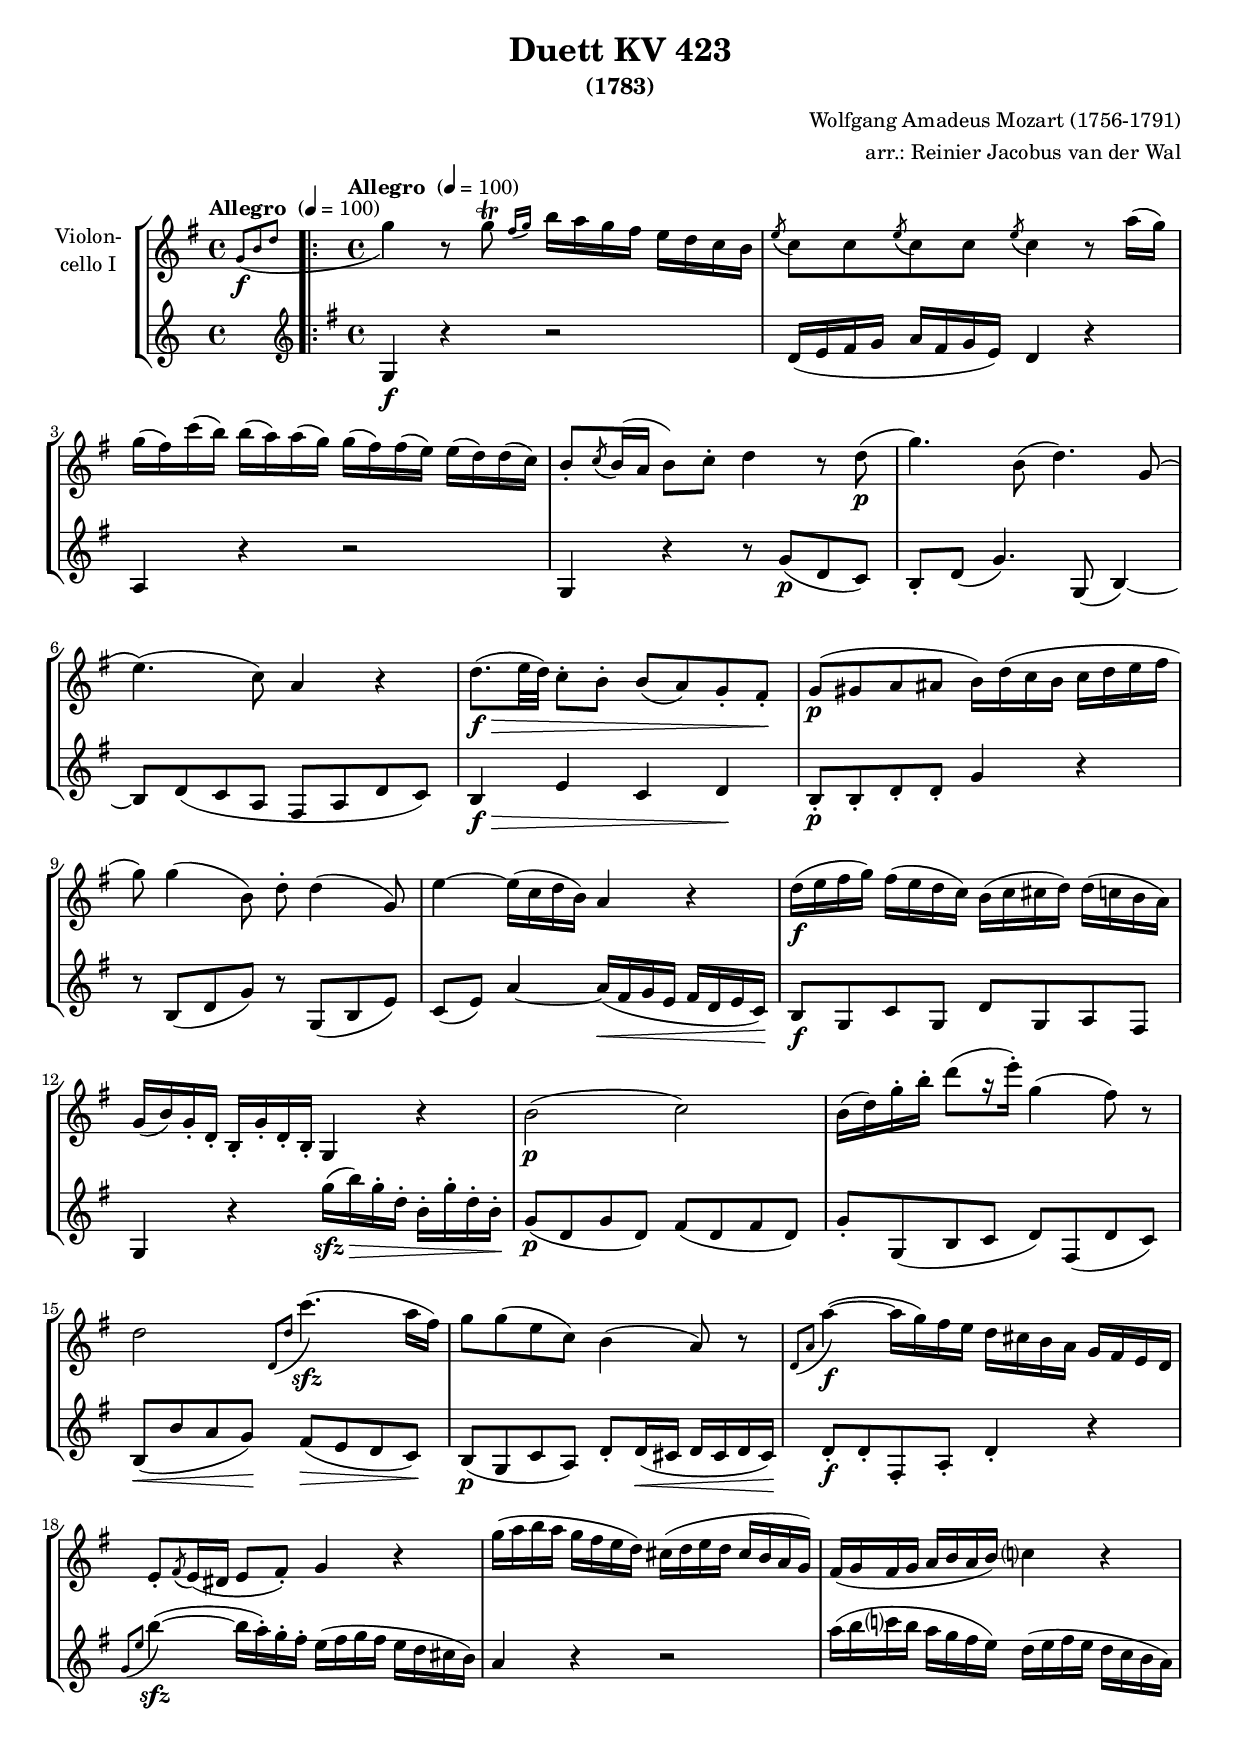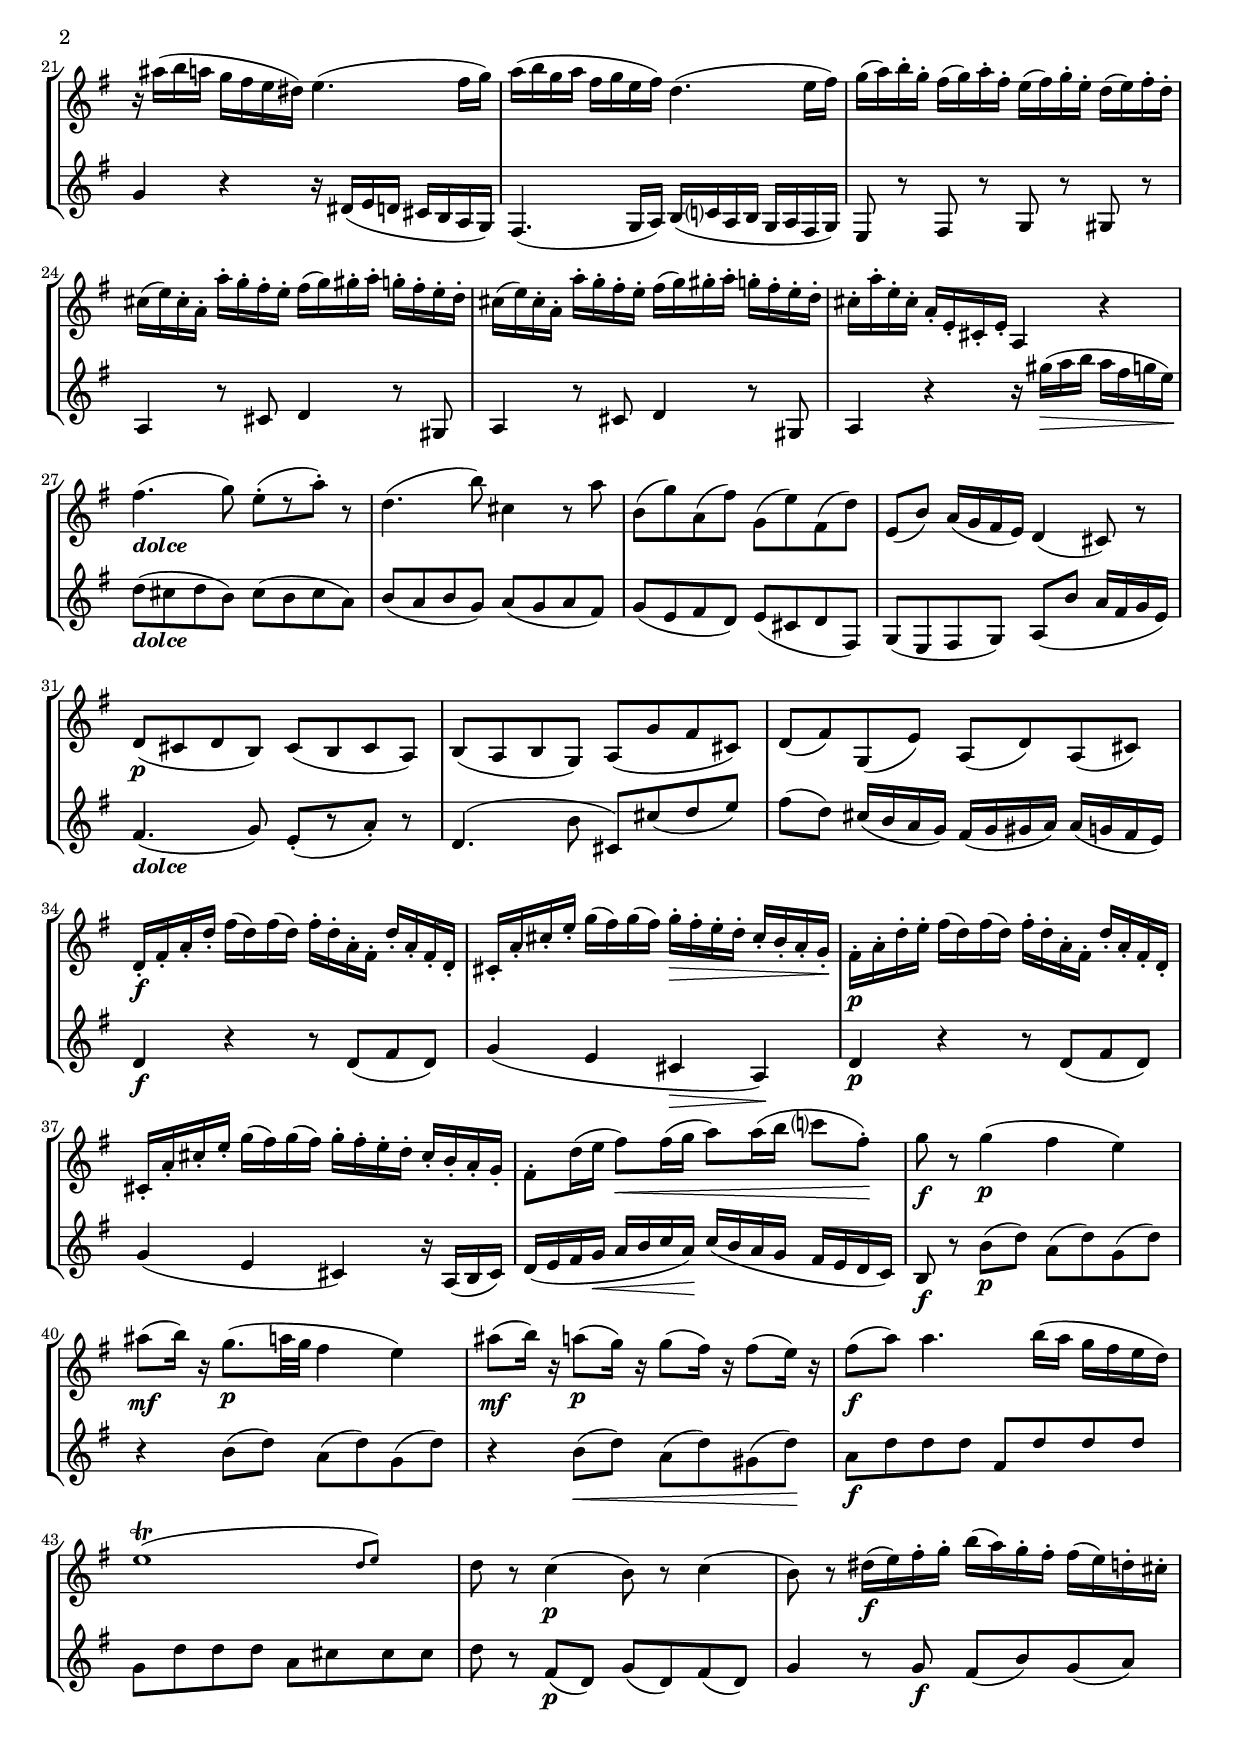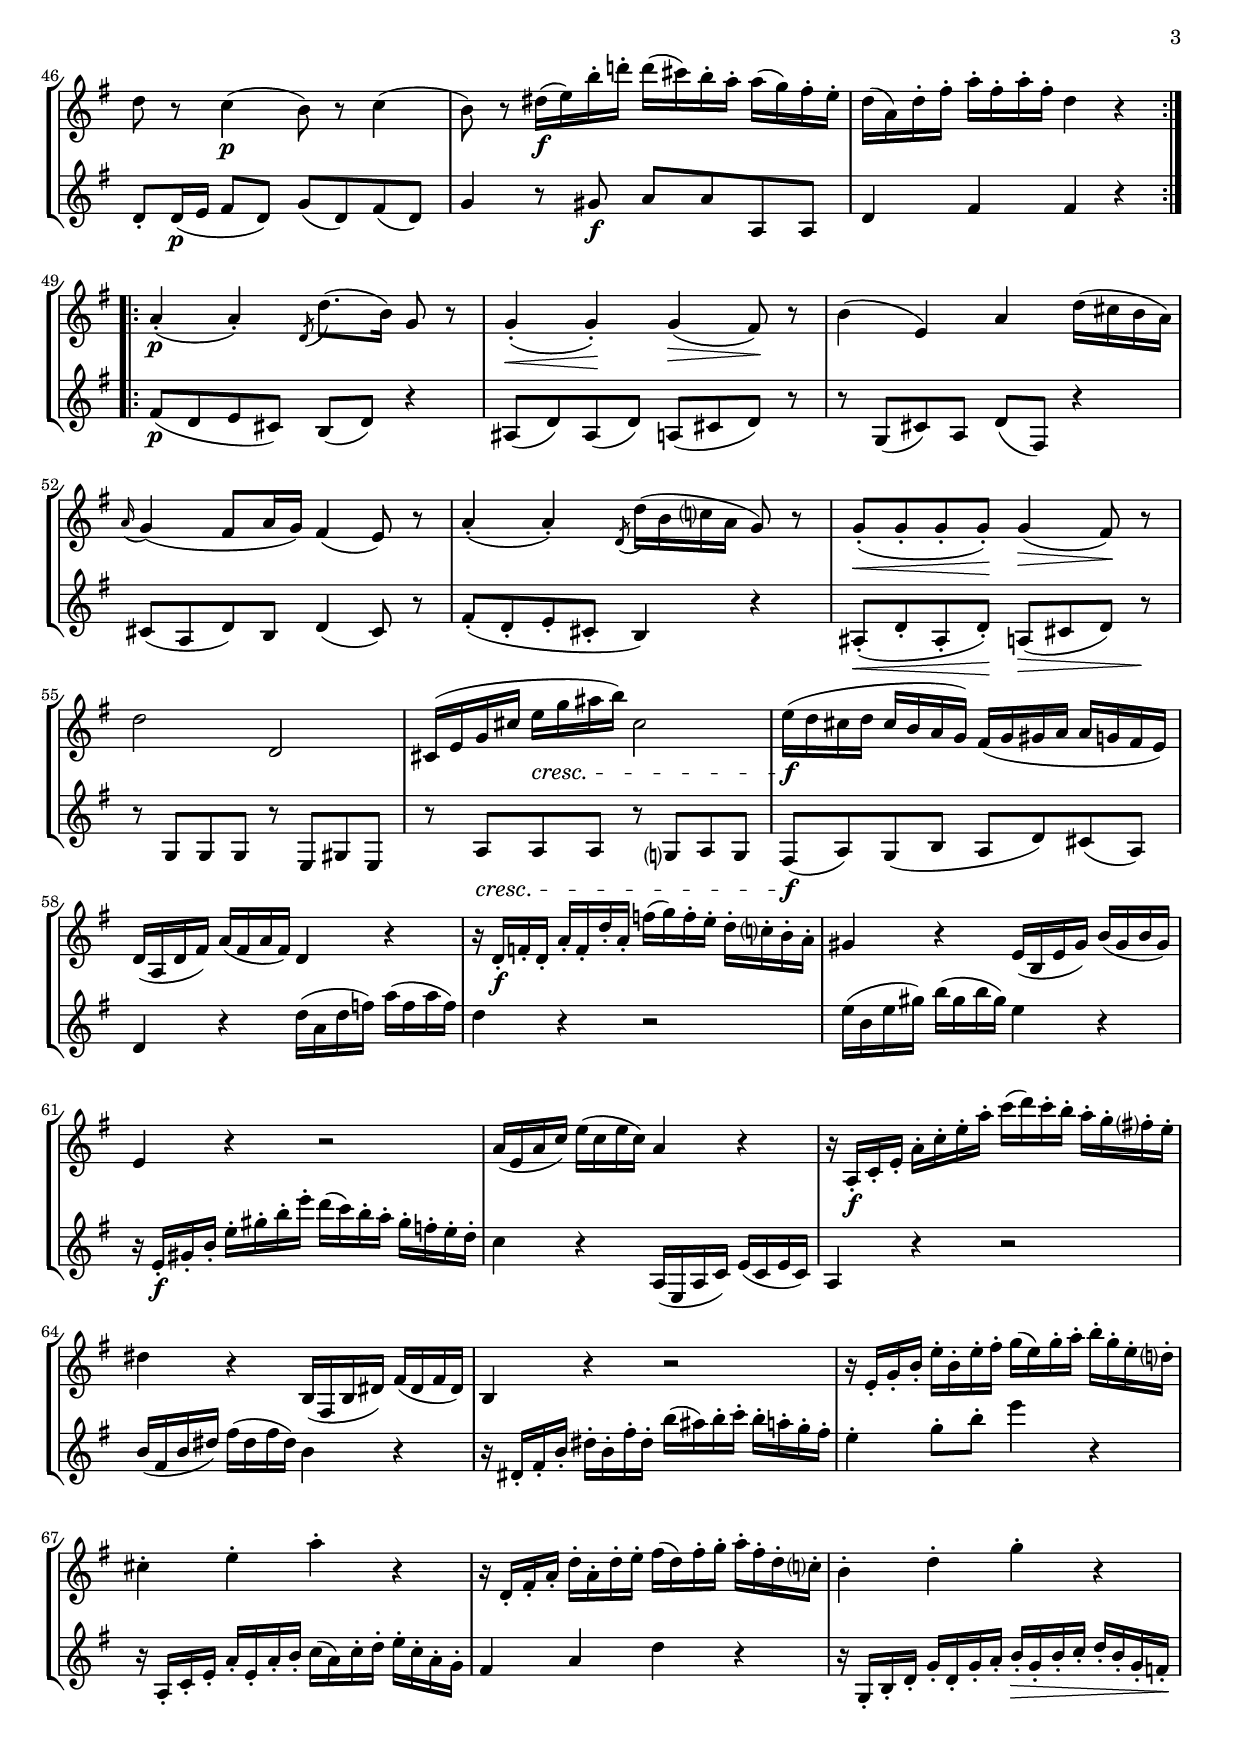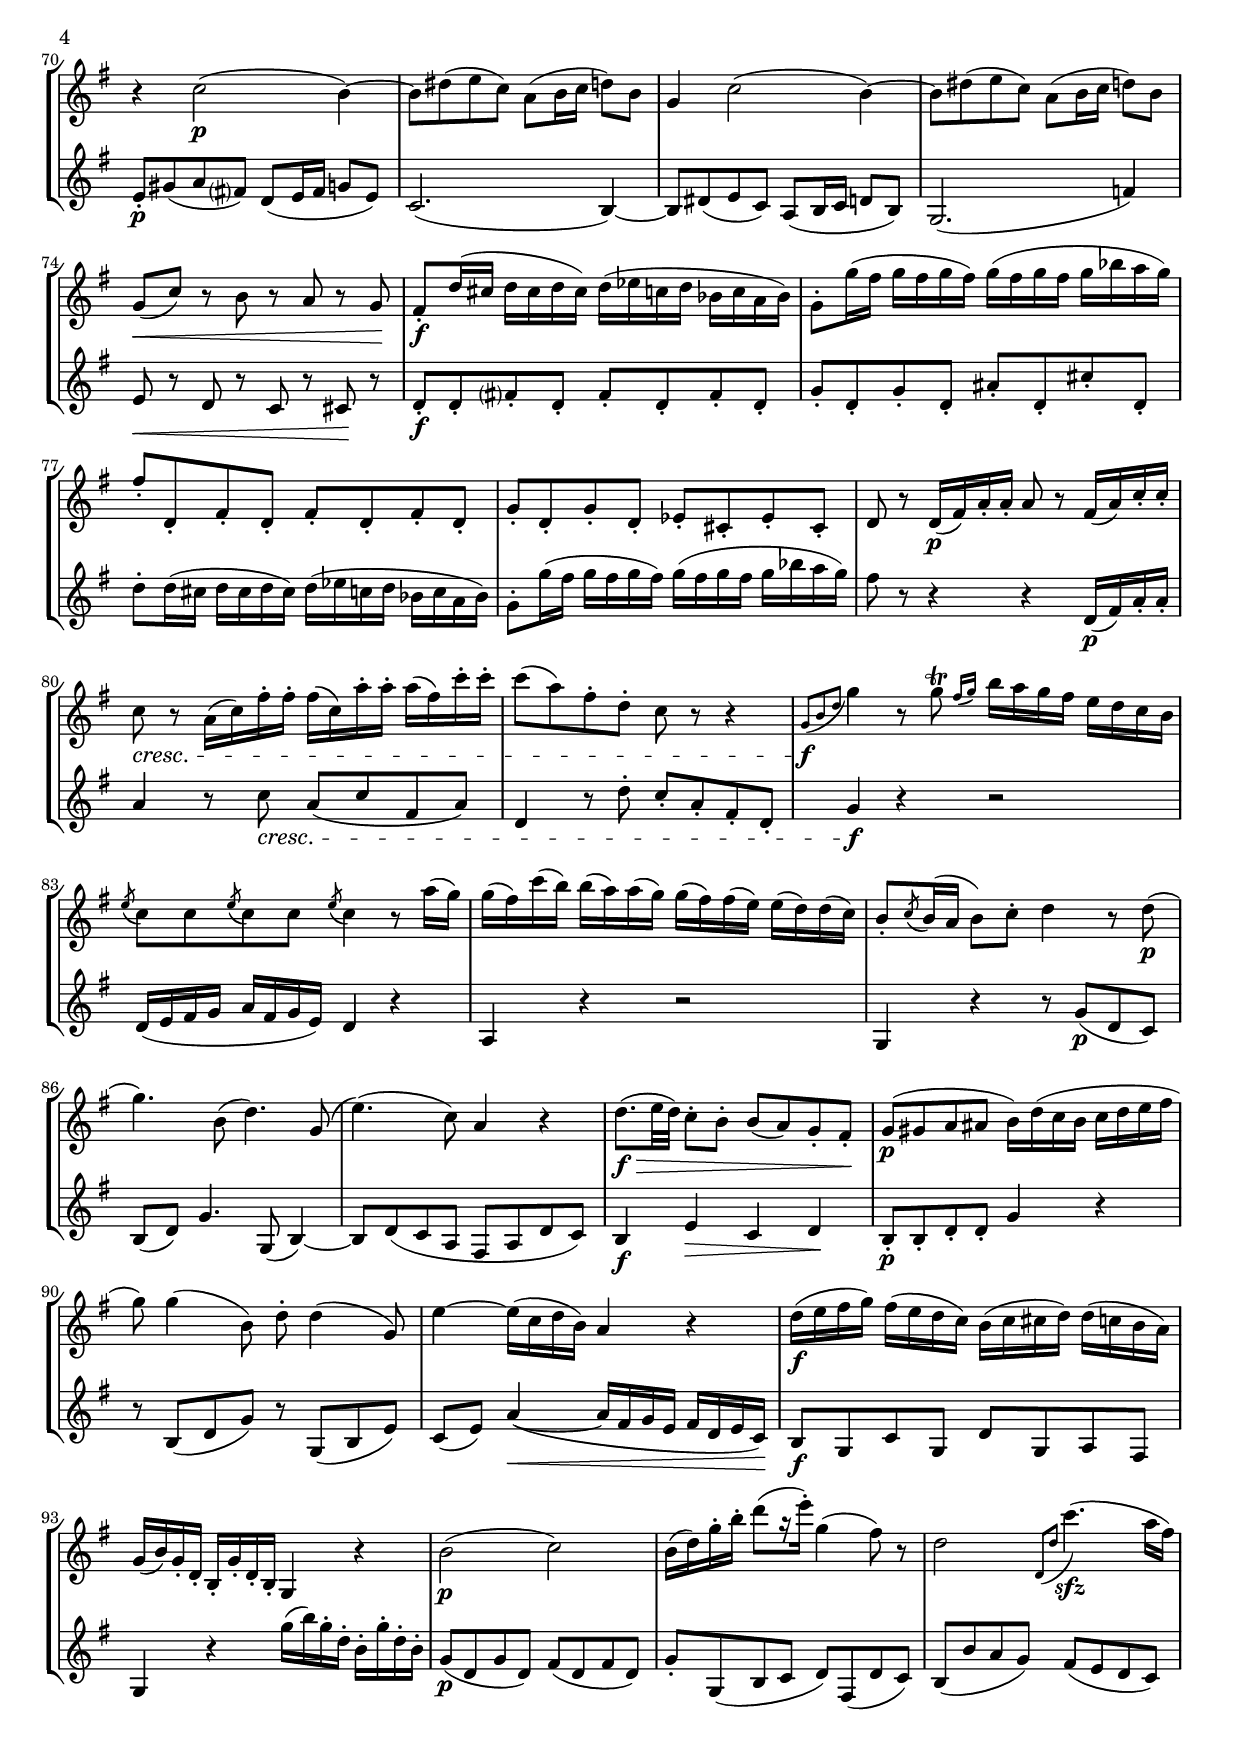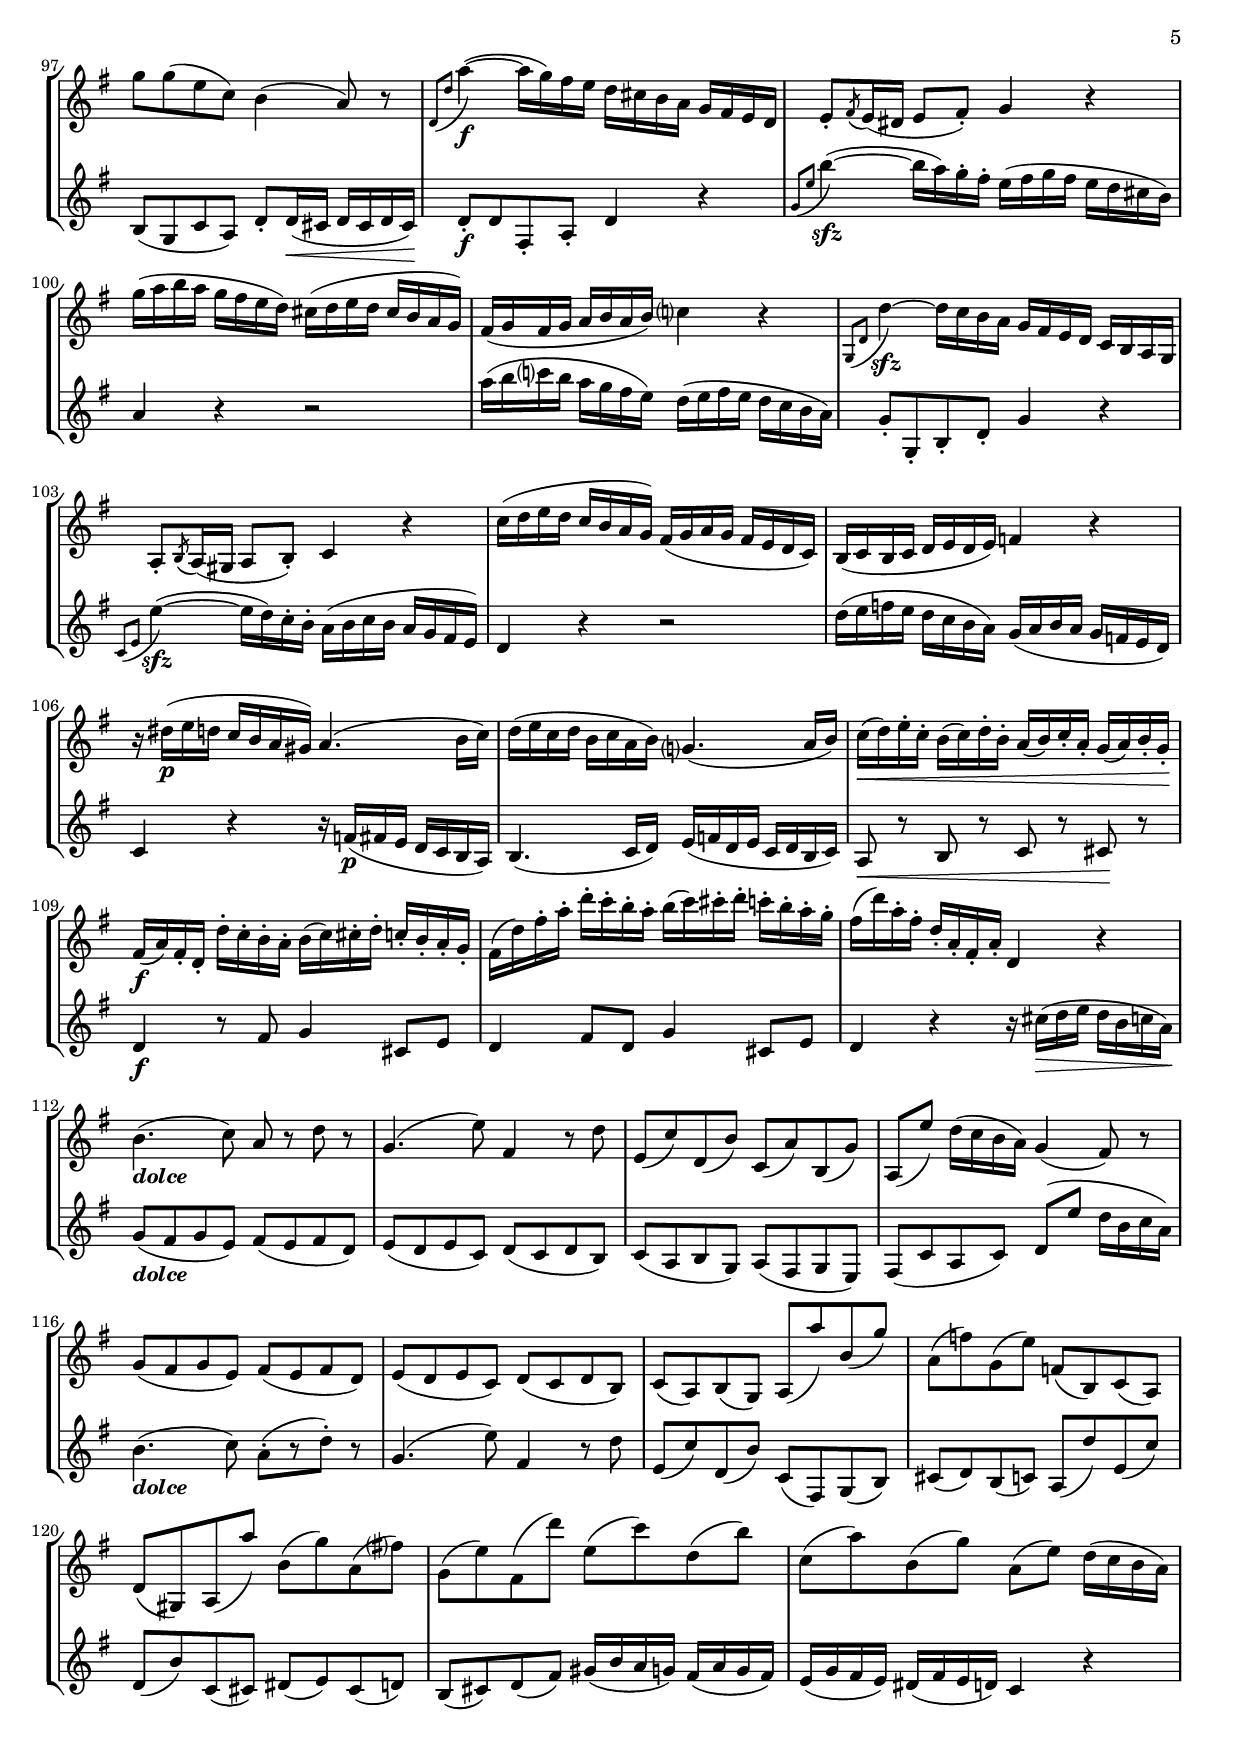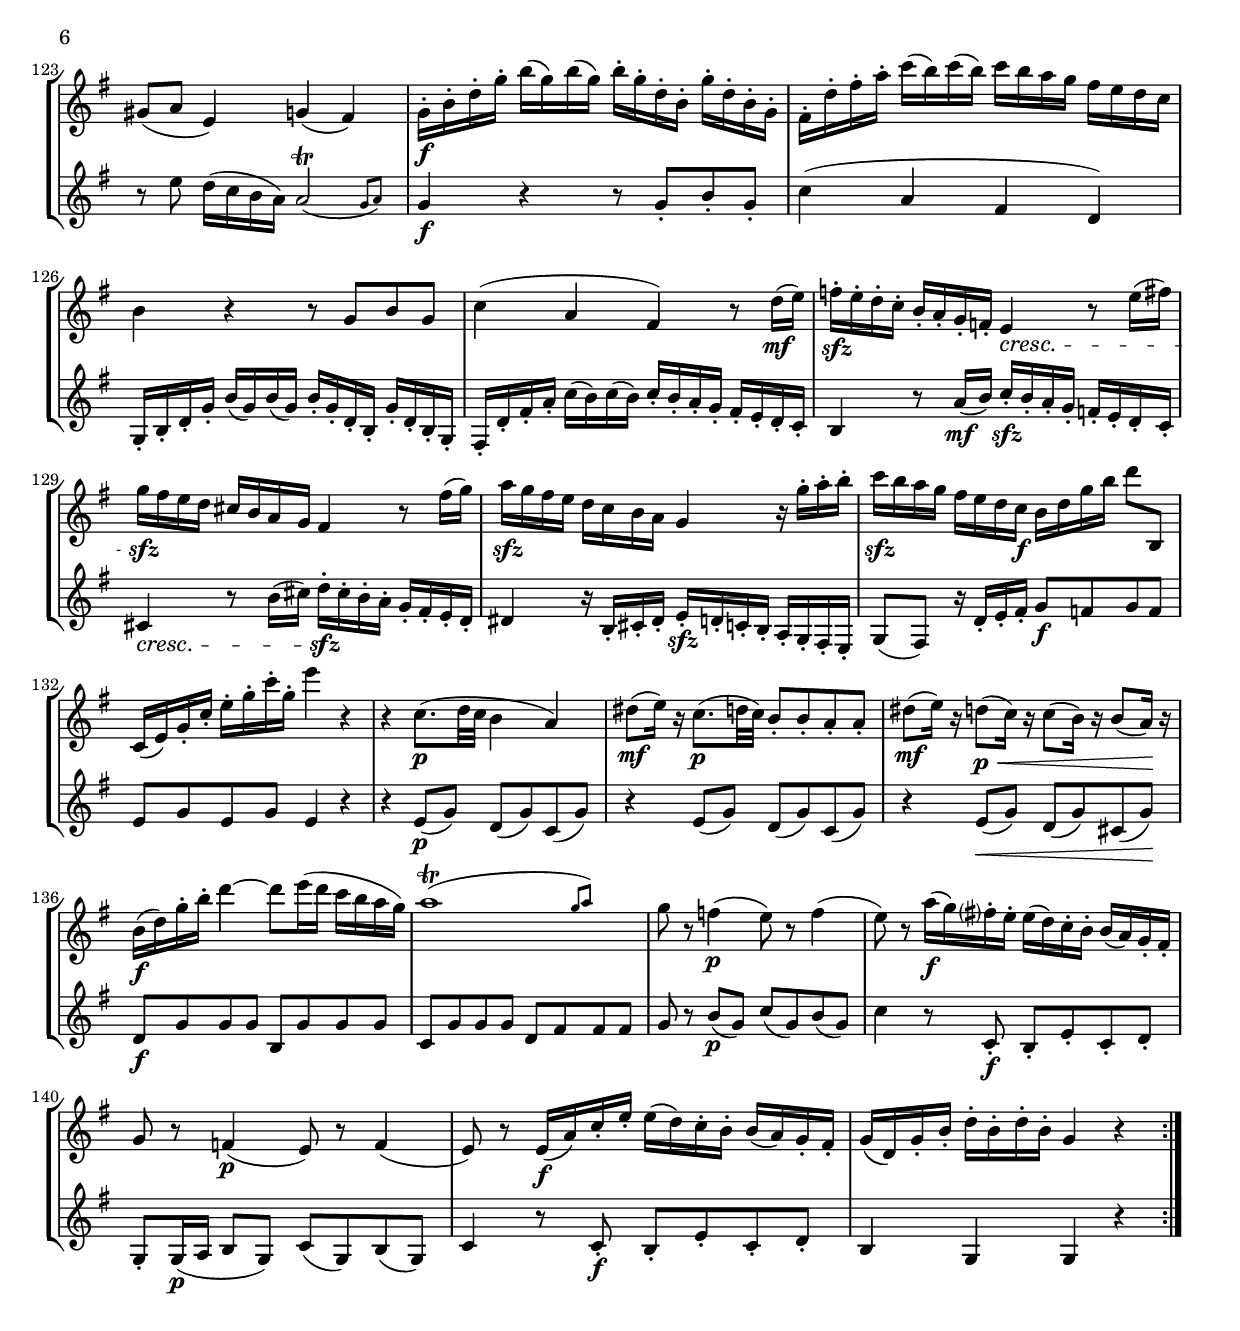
\version "2.14.2"
\include "deutsch.ly"

#(set-global-staff-size 18)

\header {
  title = "Duett KV 423"
  subtitle = "(1783)"
  composer = "Wolfgang Amadeus Mozart (1756-1791)"
  arranger = "arr.: Reinier Jacobus van der Wal"
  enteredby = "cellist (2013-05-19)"
}

voiceconsts = {
  \key g \major
  \time 4/4
%  \clef "bass"
  \clef "treble"
  %\numericTimeSignature
  \compressFullBarRests
  \set tupletSpannerDuration = #(ly:make-moment 1 4)
  \tempo "Allegro " 4=100
}

%minstr = "harpsichord"
mihi = "clarinet"
%minstr = "accordion"
milo = "bassoon"

dolc = \markup \bold \italic "dolce"

va = \relative c'' {
  \voiceconsts

  \repeat volta 2 {
    \tag #'midi {}
    \tag #'print { \appoggiatura { g8[\f h d] } }
    g4 r8 \afterGrace g\trill { fis16[( g)] } h a g fis e d c h
    \acciaccatura e8 c c \acciaccatura e c c  \acciaccatura e c4 r8 a'16( g)
    g( fis) c'( h) h( a) a( g) g( fis) fis( e) e( d) d( c)

    h8-. \acciaccatura c h16( a h8) c-. d4 r8 d(\p
    g4.) h,8( d4.) g,8(
    e'4.)( c8) a4 r

    d8.(\f\> e32 d) c8-. h-. h( a) g-. fis-.\!
    g(\p gis a ais h16) d( c h c d e fis
    g8) g4( h,8) d-. d4( g,8)

    e'4~ e16( c d h) a4 r
    d16(\f e fis g) fis( e d c) h( c cis d) d( c h a)
    g( h) g-. d-. h-. g'-. d-. h-. g4 r

    h'2(\p c)
    h16( d) g-. h-. d8[( r16 e)]-. g,4( fis8) r
    d2 \appoggiatura { d,8[ d'] } c'4.(\sfz a16 fis)

    g8 g( e c) h4( a8) r
    \appoggiatura { d,[ a'] } a'4(~\f a16 g) fis e d cis h a g fis e d
    e8-. \acciaccatura fis e16( dis e8 fis)-. g4 r

    g'16( a h a g fis e d) cis( d e d cis h a g)
    fis( g fis g a h a h) c?4 r
    r16 ais'( h a g fis e dis) e4.( fis16 g)

    a( h g a fis g e fis) d4.( e16 fis)
    g( a)  h-. g-. fis( g) a-. fis-. e( fis) g-. e-. d( e) fis-. d-.
    cis( e) cis-. a-. a'-. g-. fis-. e-. fis( g) gis-. a-. g-. fis-. e-. d-.

    cis( e) cis-. a-. a'-. g-. fis-. e-. fis( g) gis-. a-. g-. fis-. e-. d-.
    cis-. a'-. e-. cis-. a-. e-. cis-. e-. a,4 r
    fis''4.(_\dolc g8) e[(-. r a)]-. r
    d,4.( h'8) cis,4 r8 a'
    h,( g') a,( fis') g,( e') fis,( d')
    e,( h') a16( g fis e) d4( cis8) r

    d(\p cis d h) cis( h cis a)
    h( a h g) a( g' fis cis)
    d( fis) g,( e') a,( d) a( cis)

    d16-.\f fis-. a-. d-. fis( d) fis( d) fis-. d-. a-. fis-. d'-. a-. fis-. d-.
    cis-. a'-. cis-. e-. g( fis) g( fis) g-.\> fis-. e-. d-. cis-. h-. a-. g-.\!
    fis-.\p a-. d-. e-. fis( d) fis( d) fis-. d-. a-. fis-. d'-. a-. fis-. d-.

    cis-. a'-. cis-. e-. g( fis) g( fis) g-. fis-. e-. d-. cis-. h-. a-. g-.
    fis8-. d'16( e fis8)\< fis16( g a8) a16( h c?8 fis,)-.\!
    g\f r g4(\p fis e)

    ais8(\mf h16) r g8.(\p a32 g fis4 e)
    ais8(\mf h16) r a8(\p g16) r g8( fis16) r fis8( e16) r
    fis8(\f a) a4. h16( a g fis e d)

    \afterGrace e1(\trill { d8[ e]) }
    d r c4(\p h8) r c4(
    h8) r dis16(\f e) fis-. g-. h( a) g-. fis-. fis( e) d-. cis-.

    d8 r c4(\p h8) r c4(
    h8) r dis16(\f e) h'-. d!-. d( cis) h-. a-. a( g) fis-. e-.
    d( a) d-. fis-. a-. fis-. a-. fis-. d4 r    
  }
  \repeat volta 2 {
    a(-.\p a)-. \acciaccatura d,8 d'8.( h16) g8 r
    g4(-.\< g)-.\! g(\> fis8)\! r
    h4( e,) a d16( cis h a)

    \appoggiatura a g4( fis8 a16 g) fis4( e8) r
    a4(-. a)-. \acciaccatura d,8 d'16( h c? a g8) r
    g(-.\< g-. g-. g)-.\! g4(\> fis8)\! r

    d'2 d,
    cis16( e g cis e\cresc g ais h) cis,2
    e16(\f d cis d cis h a g) fis( g gis a a g fis e)

    d( a d fis) a( fis a fis) d4 r
    r16 d-.\f f-. d-. a'-. f-. d'-. a-. f'( g) f-. e-. d-. c?-. h-. a-.
    gis4 r e16( h e gis) h( gis h gis)

    e4 r r2
    a16( e a c) e( c e c) a4 r
    r16 a,-.\f c-. e-. a-. c-. e-. a-. c( d) c-. h-. a-. g-. fis?-. e-.

    dis4 r h,16( fis h dis) fis( dis fis dis)
    h4 r r2
    r16 e-. g-. h-. e-. h-. e-. fis-. g( e) g-. a-. h-. g-. e-. d?-.

    cis4-. e-. a-. r
    r16 d,,-. fis-. a-. d-. a-. d-. e-. fis( d) fis-. g-. a-. fis-. d-. c?-.
    h4-. d-. g-. r

    r c,2(\p h4)~
    h8 dis( e c) a( h16 c d8) h
    g4 c2( h4)~

    h8 dis( e c) a( h16 c d8) h
    g(\< c) r h r a r g\!
    fis-.\f d'16( cis d cis d cis) d( es c d b c a b)

    g8-. g'16( fis g fis g fis) g( fis g fis g b a g)
    fis8-. d,-. fis-. d-. fis-. d-. fis-. d-.
    g-. d-. g-. d-. es-. cis-. es-. cis-.

    d r d16(\p fis) a-. a-. a8 r fis16( a) c-. c-.
    c8\cresc r a16( c) fis-. fis-. fis( c) a'-. a-. a( fis) c'-. c-.
    c8( a) fis-. d-. c r r4

    \appoggiatura { g8[\f h d] } g4 r8 \afterGrace g\trill { fis16[( g)] } h a g fis e d c h
    \acciaccatura e8 c c \acciaccatura e c c  \acciaccatura e c4 r8 a'16( g)
    g( fis) c'( h) h( a) a( g) g( fis) fis( e) e( d) d( c)

    h8-. \acciaccatura c h16( a h8) c-. d4 r8 d(\p
    g4.) h,8( d4.) g,8(
    e'4.)( c8) a4 r

    d8.(\f\> e32 d) c8-. h-. h( a) g-. fis-.\!
    g(\p gis a ais h16) d( c h c d e fis
    g8) g4( h,8) d-. d4( g,8)

    e'4~ e16( c d h) a4 r
    d16(\f e fis g) fis( e d c) h( c cis d) d( c h a)
    g( h) g-. d-. h-. g'-. d-. h-. g4 r

    h'2(\p c)
    h16( d) g-. h-. d8[( r16 e)]-. g,4( fis8) r
    d2 \appoggiatura { d,8[ d'] } c'4.(\sfz a16 fis)

    g8 g( e c) h4( a8) r
    \appoggiatura { d,[ d'] } a'4(~\f a16 g) fis e d cis h a g fis e d
    e8-. \acciaccatura fis e16( dis e8 fis)-. g4 r

    g'16( a h a g fis e d) cis( d e d cis h a g)
    fis( g fis g a h a h) c?4 r
    \appoggiatura { g,8[ d'] } d'4~\sfz d16 c h a g fis e d c h a g

    a8-. \acciaccatura h a16( gis a8 h)-. c4 r
    c'16( d e d c h a g) fis( g a g fis e d c)
    h( c h c d e d e) f4 r

    r16 dis'(\p e d c h a gis) a4.( h16 c)
    d( e c d h c a h) g?4.( a16 h)
    c(\< d) e-. c-. h( c) d-. h-. a( h) c-. a-. g( a) h-. g-.\!

    fis(\f a) fis-. d-. d'-. c-. h-. a-. h( c) cis-. d-. c-. h-. a-. g-.
    fis( d') fis-. a-. d-. c-. h-. a-. h( c) cis-. d-. c-. h-. a-. g-.
    fis( d') a-. fis-. d-. a-. fis-. a-. d,4 r

    h'4.(_\dolc c8) a r d r
    g,4.( e'8) fis,4 r8 d'
    e,( c') d,( h') c,( a') h,( g')

    a,( e'') d16( c h a) g4( fis8) r
    g( fis g e) fis( e fis d)
    e( d e c) d( c d h)

    c( a) h( g) a( a'') h,( g')
    a,( f') g,( e') f,( h,) c( a)
    d( gis,) a( a'') h,( g') a,( fis'?)
    g,( e') fis,( d'') e,( c') d,( h')

    c,( a') h,( g') a,( e') d16( c h a)
    gis8( a e4) g( fis)
    g16-.\f h-. d-. g-. h( g) h( g) h-. g-. d-. h-. g'-. d-. h-. g-.

    fis-. d'-. fis-. a-. c( h) c( h) c h a g fis e d c
    h4 r r8 g h g
    c4( a fis) r8 d'16(\mf e)

    f-.\sfz e-. d-. c-. h-. a-. g-. f-. e4\cresc r8 e'16( fis)
    g\sfz fis e d cis h a g fis4 r8 fis'16( g)
    a\sfz g fis e d c h a g4 r16 g'-. a-. h-.

    c\sfz h a g fis e d c\f h d g h d8 h,,
    c16( e) g-. c-. e-. g-. c-. g-. e'4 r
    r c,8.(\p d32 c h4 a)

    dis8(\mf e16) r c8.(\p d32 c) h8-. h-. a-. a-.
    dis(\mf e16) r d8(\p\< c16) r c8( h16) r h8( a16)\! r
    h(\f d) g-. h-. d4~ d8 e16( d c h a g)

    \afterGrace a1(\trill { g8[ a]) }
    g r f4(\p e8) r f4(
    e8) r a16(\f g) fis?-. e-. e( d) c-. h-. h( a) g-. fis-.

    g8 r f4(\p e8) r f4(
    e8) r e16(\f a) c-. e-. e( d) c-. h-. h( a) g-. fis-.
    g( d) g-. h-. d-. h-. d-. h-. g4 r
  }
}

vb = \relative c' {
  \voiceconsts

  \repeat volta 2 {
    g4\f r r2
    d'16( e fis g a fis g e) d4 r
    a r r2
    g4 r r8 g'(\p d c)

    h-. d( g4.) g,8( h4)~
    h8 d( c a fis a d c)
    h4\f\> e c d\!
    h8-.\p h-. d-. d-. g4 r

    r8 h,( d g) r g,( h e)
    c( e) a4~ a16(\< fis g e fis d e c)\!
    h8\f g c g d' g, a fis
    g4 r g''16(\sfz h)\> g-. d-. h-. g'-. d-. h-.\!

    g8(\p d g d) fis( d fis d)
    g-. g,( h c d) fis,( d' c)
    h(\< h' a g)\! fis(\> e d c)\!
    h(\p g c a) d-. d16(\< cis d cis d cis)\!

    d8-.\f d-. fis,-. a-. d4-. r
    \appoggiatura { g8[ e'] } h'4(~\sfz h16 a)-. g-. fis-. e( fis g fis e d cis h)
    a4 r r2
    a'16( h c? h a g fis e) d( e fis e d c h a)

    g4 r r16 dis( e d cis h a g)
    fis4.( g16 a) h( c? a h g a fis g)
    e8 r fis r g r gis r
    a4 r8 cis d4 r8 gis,

    a4 r8 cis d4 r8 gis,
    a4 r r16 gis''(\> a h a fis g e)\!
    d8(_\dolc cis d h) cis( h cis a)
    h( a h g) a( g a fis)

    g( e fis d) e( cis d fis,)
    g( e fis g) a( h' a16 fis g e)
    fis4.(_\dolc g8) e[(-. r a)]-. r
    d,4.( h'8 cis,) cis'( d e)

    fis( d) cis16( h a g) fis( g gis a) a( g fis e)
    d4\f r r8 d( fis d)
    g4( e cis\> a)\!
    d\p r r8 d( fis d)

    g4( e cis) r16 a( h cis)
    d( e fis g\< a h c a)\! c( h a g fis e d c)
    h8\f r h'(\p d) a( d) g,( d')
    r4 h8( d) a( d) g,( d')

    r4 h8(\< d) a( d) gis,( d')\!
    a\f d d d fis, d' d d
    g, d' d d a cis cis cis
    d r fis,(\p d) g( d) fis( d)

    g4 r8 g\f fis( h) g( a)
    d,-. d16(\p e fis8 d) g( d) fis( d)
    g4 r8 gis\f a a a, a
    d4 fis fis r
  }
  \repeat volta 2 {
    fis8(\p d e cis) h( d) r4
    ais8( d) ais( d) a( cis d) r
    r g,( cis) a d( fis,) r4
    cis'8( a d) h d4( cis8) r

    fis(-. d-. e-. cis-. h4) r
    ais8(-.\< d-. ais-. d)-.\! a(\> cis d) r\!
    r g, g g r e gis e
    r a\cresc a a r g? a g

    fis(\f a) g( h a d) cis( a)
    d4 r d'16( a d f) a( f a f)
    d4 r r2
    e16( h e gis) h( gis h gis) e4 r

    r16 e,-.\f gis-. h-. e-. gis-. h-. e-. d( c) h-. a-. gis-. f-. e-. d-.
    c4 r a,16( e a c) e( c e c)
    a4 r r2
    h'16( fis h dis) fis( dis fis dis) h4 r

    r16 dis,-. fis-. h-. dis-. h-. fis'-. dis-. h'( ais) h-. c-. h-. a-. g-. fis-.
    e4-. g8-. h-. e4 r
    r16 a,,,-. c-. e-. a-. e-. a-. h-. c( a) c-. d-. e-. c-. a-. g-.
    fis4 a d r

    r16 g,,-. h-. d-. g-. d-. g-. a-. h-.\> g-. h-. c-. d-. h-. g-. f-.\!
    e8-.\p gis( a fis?) d( e16 fis g8 e)
    c2.( h4)~
    h8 dis( e c) a( h16 c d8 h)

    g2.( f'4)
    e8\< r d r c r cis\! r
    d-.\f d-. fis?-. d-. fis-. d-. fis-. d-.
    g-. d-. g-. d-. ais'-. d,-. cis'-. d,-.

    d'-. d16( cis d cis d cis) d( es c d b c a b)
    g8-. g'16( fis g fis g fis) g( fis g fis g b a g)
    fis8 r r4 r d,16(\p fis) a-. a-.

    a4 r8 c\cresc a( c fis, a)
    d,4 r8 d'-. c-. a-. fis-. d-.
    g4\f r r2
    d16( e fis g a fis g e) d4 r

    a r r2
    g4 r r8 g'(\p d c)
    h( d) g4. g,8( h4)~
    h8 d( c a fis a d c)
    h4\f e\> c d\!

    h8-.\p h-. d-. d-. g4 r
    r8 h,( d g) r g,( h e)
    c( e) a4(~\< a16 fis g e fis d e c)\!
    h8\f g c g d' g, a fis

    g4 r g''16( h) g-. d-. h-. g'-. d-. h-.
    g8(\p d g d) fis( d fis d)
    g-. g,( h c d) fis,( d' c)
    h( h' a g) fis( e d c)

    h( g c a) d-. d16(\< cis d cis d cis)\!
    d8-.\f d fis,-. a-. d4 r
    \appoggiatura { g8[ e'] } h'4(~\sfz h16 a) g-. fis-. e( fis g fis e d cis h)
    a4 r r2

    a'16( h c? h a g fis e) d( e fis e d c h a)
    g8-. g,-. h-. d-. g4 r
    \appoggiatura { c,8[ e] } e'4(~\sfz e16 d) c-. h-. a( h c h a g fis e)
    d4 r r2

    d'16( e f e d c h a) g( a h a g f e d)
    c4 r r16 f(\p fis e d c h a)
    h4.( c16 d) e( f d e c d h c)
    a8_\< r h r c r cis\! r

    d4\f r8 fis g4 cis,8 e
    d4 fis8 d g4 cis,8 e
    d4 r r16 cis'(\> d e d h c a)\!
    g8(_\dolc fis g e) fis( e fis d)

    e( d e c) d( c d h)
    c( a h g) a( fis g e)
    fis( c' a c) d( e' d16 h c a)
    h4.(_\dolc c8) a[(-. r d)]-. r

    g,4.( e'8) fis,4 r8 d'
    e,( c') d,( h') c,( fis,) g( h)
    cis( d) h( c) a( d') e,( c')
    d,( h') c,( cis) dis( e) cis( d)

    h( cis) d( fis) gis16( h a g) fis( a g fis)
    e( g fis e) dis( fis e d) c4 r
    r8 e' d16( c h a) \afterGrace a2(\trill { g8[ a]) }
    g4\f r r8 g-. h-. g-.

    c4( a fis d)
    g,16-. h-. d-. g-. h( g) h( g) h-. g-. d-. h-. g'-. d-. h-. g-.
    fis-. d'-. fis-. a-. c( h) c( h) c-. h-. a-. g-. fis-. e-. d-. c-.

    h4 r8 a'16(\mf h) c-.\sfz h-. a-. g-. f-. e-. d-. c-.
    cis4\cresc r8 h'16(cis) d-.\sfz cis-. h-. a-. g-. fis-. e-. d-.
    dis4 r16 h-. cis-. dis-. e-.\sfz d-. c-. h-. a-. g-. fis-. e-.

    g8( fis) r16 d'-. e-. fis-. g8\f f g f
    e g e g e4 r
    r e8(\p g) d( g) c,( g')
    r4 e8( g) d( g) c,( g')

    r4 e8(\< g) d( g) cis,( g')\!
    d\f g g g h, g' g g
    c, g' g g d fis fis fis
    g r h(\p g) c( g) h( g)

    c4 r8 c,-.\f h-. e-. c-. d-.
    g,-. g16(\p a h8 g) c( g) h( g)
    c4 r8 c-.\f h-. e-. c-. d-.
    h4 g g r
  }
}


music = \new StaffGroup <<
      \new Staff {
	\set Staff.midiInstrument = \milo
	\set Staff.instrumentName = \markup \center-column { "Violon-" "cello I" }
	\transpose g g { \va }
%	\transpose g f, { \va }
      }

      \new Staff {
	\set Staff.midiInstrument = \milo
	\set Staff.instrumentName = \markup \center-column { "Violon-" "cello II" }
	\transpose g g { \vb }
%	\transpose g f, { \vb }
      }
>>

\book {
  \score {
    \keepWithTag #'print
    \music
    \layout {}
  }

  \score {
    \keepWithTag #'midi
    \unfoldRepeats \music

    \midi {
      \context {
        \Score
      }
    }
  }
}
